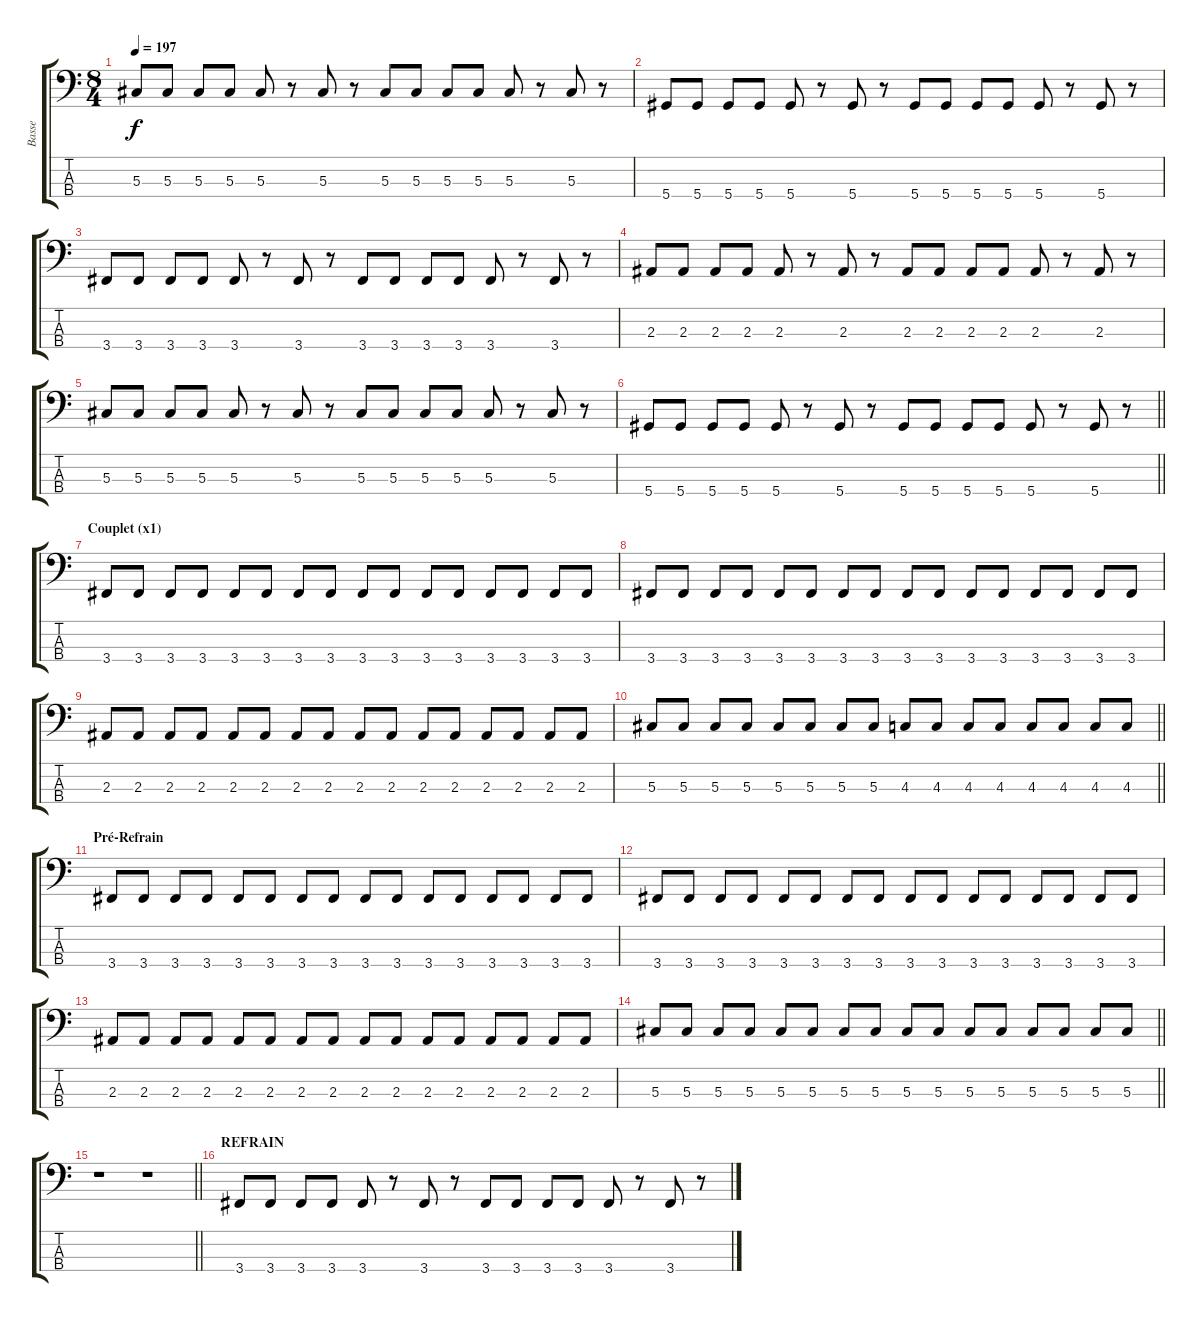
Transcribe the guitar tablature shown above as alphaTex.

\track ("Basse" "Basse") {instrument electricbasspick}
\staff {score tabs}
\tuning (Gb2 Db2 Ab1 Eb1) {hide}
\ts (8 4)
\tempo 197
\clef f4
\ks c
5.3.8{dy f} 5.3.8 5.3.8 5.3.8 5.3.8 r.8 5.3.8 r.8 5.3.8 5.3.8 5.3.8 5.3.8 5.3.8 r.8 5.3.8 r.8 |
5.4.8 5.4.8 5.4.8 5.4.8 5.4.8 r.8 5.4.8 r.8 5.4.8 5.4.8 5.4.8 5.4.8 5.4.8 r.8 5.4.8 r.8 |
3.4.8 3.4.8 3.4.8 3.4.8 3.4.8 r.8 3.4.8 r.8 3.4.8 3.4.8 3.4.8 3.4.8 3.4.8 r.8 3.4.8 r.8 |
2.3.8 2.3.8 2.3.8 2.3.8 2.3.8 r.8 2.3.8 r.8 2.3.8 2.3.8 2.3.8 2.3.8 2.3.8 r.8 2.3.8 r.8 |
5.3.8 5.3.8 5.3.8 5.3.8 5.3.8 r.8 5.3.8 r.8 5.3.8 5.3.8 5.3.8 5.3.8 5.3.8 r.8 5.3.8 r.8 |
\barLineRight lightlight
5.4.8 5.4.8 5.4.8 5.4.8 5.4.8 r.8 5.4.8 r.8 5.4.8 5.4.8 5.4.8 5.4.8 5.4.8 r.8 5.4.8 r.8 |
\section ("" "Couplet (x1)")
3.4.8 3.4.8 3.4.8 3.4.8 3.4.8 3.4.8 3.4.8 3.4.8 3.4.8 3.4.8 3.4.8 3.4.8 3.4.8 3.4.8 3.4.8 3.4.8 |
3.4.8 3.4.8 3.4.8 3.4.8 3.4.8 3.4.8 3.4.8 3.4.8 3.4.8 3.4.8 3.4.8 3.4.8 3.4.8 3.4.8 3.4.8 3.4.8 |
2.3.8 2.3.8 2.3.8 2.3.8 2.3.8 2.3.8 2.3.8 2.3.8 2.3.8 2.3.8 2.3.8 2.3.8 2.3.8 2.3.8 2.3.8 2.3.8 |
\barLineRight lightlight
5.3.8 5.3.8 5.3.8 5.3.8 5.3.8 5.3.8 5.3.8 5.3.8 4.3.8 4.3.8 4.3.8 4.3.8 4.3.8 4.3.8 4.3.8 4.3.8 |
\section ("" "Pré-Refrain")
3.4.8 3.4.8 3.4.8 3.4.8 3.4.8 3.4.8 3.4.8 3.4.8 3.4.8 3.4.8 3.4.8 3.4.8 3.4.8 3.4.8 3.4.8 3.4.8 |
3.4.8 3.4.8 3.4.8 3.4.8 3.4.8 3.4.8 3.4.8 3.4.8 3.4.8 3.4.8 3.4.8 3.4.8 3.4.8 3.4.8 3.4.8 3.4.8 |
2.3.8 2.3.8 2.3.8 2.3.8 2.3.8 2.3.8 2.3.8 2.3.8 2.3.8 2.3.8 2.3.8 2.3.8 2.3.8 2.3.8 2.3.8 2.3.8 |
\barLineRight lightlight
5.3.8 5.3.8 5.3.8 5.3.8 5.3.8 5.3.8 5.3.8 5.3.8 5.3.8 5.3.8 5.3.8 5.3.8 5.3.8 5.3.8 5.3.8 5.3.8 |
\barLineRight lightlight
r.1 r.1 |
\section ("" "REFRAIN")
3.4.8 3.4.8 3.4.8 3.4.8 3.4.8 r.8 3.4.8 r.8 3.4.8 3.4.8 3.4.8 3.4.8 3.4.8 r.8 3.4.8 r.8
